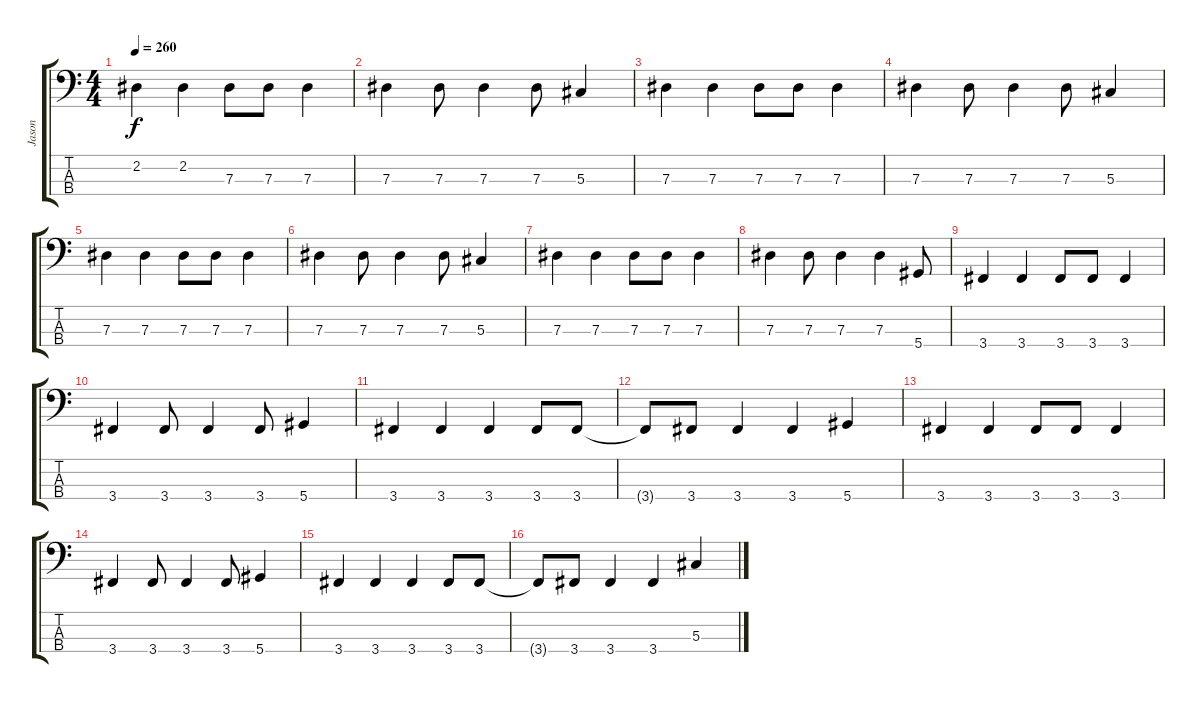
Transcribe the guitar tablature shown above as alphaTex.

\track ("Jason" "Jason") {instrument electricbasspick}
\staff {score tabs}
\tuning (Gb2 Db2 Ab1 Eb1) {hide}
\ts (4 4)
\tempo 260
\clef f4
\ks c
2.2.4{dy f} 2.2.4 7.3.8 7.3.8 7.3.4 |
7.3.4 7.3.8 7.3.4 7.3.8 5.3.4 |
7.3.4 7.3.4 7.3.8 7.3.8 7.3.4 |
7.3.4 7.3.8 7.3.4 7.3.8 5.3.4 |
7.3.4 7.3.4 7.3.8 7.3.8 7.3.4 |
7.3.4 7.3.8 7.3.4 7.3.8 5.3.4 |
7.3.4 7.3.4 7.3.8 7.3.8 7.3.4 |
7.3.4 7.3.8 7.3.4 7.3.4 5.4.8 |
3.4.4 3.4.4 3.4.8 3.4.8 3.4.4 |
3.4.4 3.4.8 3.4.4 3.4.8 5.4.4 |
3.4.4 3.4.4 3.4.4 3.4.8 3.4.8 |
3.4{t}.8 3.4.8 3.4.4 3.4.4 5.4.4 |
3.4.4 3.4.4 3.4.8 3.4.8 3.4.4 |
3.4.4 3.4.8 3.4.4 3.4.8 5.4.4 |
3.4.4 3.4.4 3.4.4 3.4.8 3.4.8 |
3.4{t}.8 3.4.8 3.4.4 3.4.4 5.3.4
